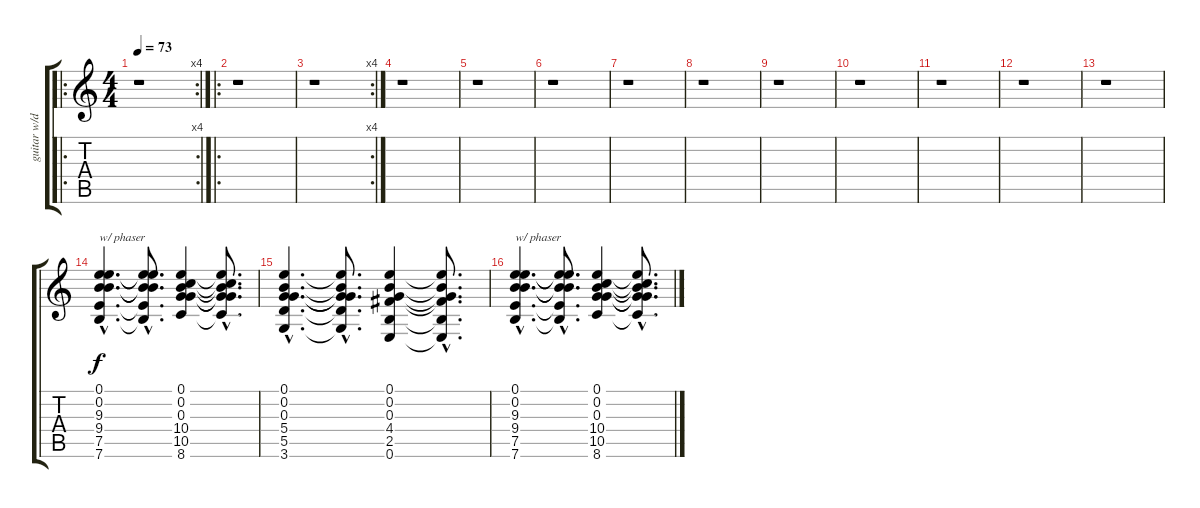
\track ("guitar w/dist" "guitar w/d") {instrument distortionguitar}
\staff {score tabs}
\tuning (E4 B3 G3 D3 A2 E2) {hide}
\ro
\rc 4
\ts (4 4)
\tempo 73
\clef g2
\ks c
r.1{dy f instrument distortionguitar} |
\ro
r.1 |
\rc 4
r.1 |
r.1 |
r.1 |
r.1 |
r.1 |
r.1 |
r.1 |
r.1 |
r.1 |
r.1 |
r.1 |
(0.1{hac} 0.2{hac} 9.3{hac} 9.4{hac} 7.5{hac} 7.6{hac}).4{d txt "w/ phaser" volume 11} (0.1{hac t} 0.2{hac t} 9.3{hac t} 9.4{hac t} 7.5{hac t} 7.6{hac t}).8{d} (0.1 0.2 0.3 10.4 10.5 8.6).4 (0.1{hac t} 0.2{hac t} 0.3{hac t} 10.4{hac t} 10.5{hac t} 8.6{hac t}).8{d} |
(0.1{hac} 0.2{hac} 0.3{hac} 5.4{hac} 5.5{hac} 3.6{hac}).4{d} (0.1{hac t} 0.2{hac t} 0.3{hac t} 5.4{hac t} 5.5{hac t} 3.6{hac t}).8{d} (0.1 0.2 0.3 4.4 2.5 0.6).4 (0.1{hac t} 0.2{hac t} 0.3{hac t} 4.4{hac t} 2.5{hac t} 0.6{hac t}).8{d} |
(0.1{hac} 0.2{hac} 9.3{hac} 9.4{hac} 7.5{hac} 7.6{hac}).4{d txt "w/ phaser" volume 11} (0.1{hac t} 0.2{hac t} 9.3{hac t} 9.4{hac t} 7.5{hac t} 7.6{hac t}).8{d} (0.1 0.2 0.3 10.4 10.5 8.6).4 (0.1{hac t} 0.2{hac t} 0.3{hac t} 10.4{hac t} 10.5{hac t} 8.6{hac t}).8{d}
